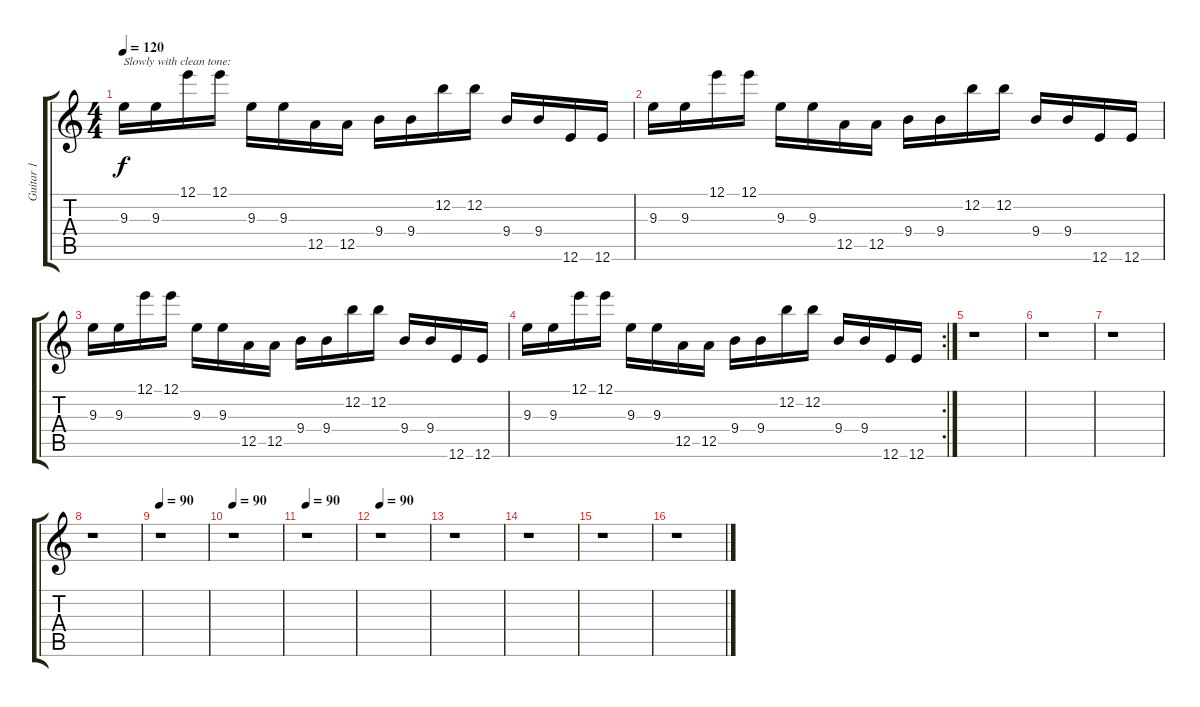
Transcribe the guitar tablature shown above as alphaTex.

\track ("Guitar 1" "Guitar 1") {instrument acousticguitarnylon}
\staff {score tabs}
\tuning (E4 B3 G3 D3 A2 E2) {hide}
\ts (4 4)
\tempo 120
\clef g2
\ks c
9.3.16{txt "Slowly with clean tone:" dy f instrument acousticguitarnylon} 9.3.16 12.1.16 12.1.16 9.3.16 9.3.16 12.5.16 12.5.16 9.4.16 9.4.16 12.2.16 12.2.16 9.4.16 9.4.16 12.6.16 12.6.16 |
9.3.16 9.3.16 12.1.16 12.1.16 9.3.16 9.3.16 12.5.16 12.5.16 9.4.16 9.4.16 12.2.16 12.2.16 9.4.16 9.4.16 12.6.16 12.6.16 |
9.3.16 9.3.16 12.1.16 12.1.16 9.3.16 9.3.16 12.5.16 12.5.16 9.4.16 9.4.16 12.2.16 12.2.16 9.4.16 9.4.16 12.6.16 12.6.16 |
\rc 2
9.3.16 9.3.16 12.1.16 12.1.16 9.3.16 9.3.16 12.5.16 12.5.16 9.4.16 9.4.16 12.2.16 12.2.16 9.4.16 9.4.16 12.6.16 12.6.16 |
r.1 |
r.1 |
r.1 |
r.1 |
\tempo 90
r.1 |
\tempo 90
r.1 |
\tempo 90
r.1 |
\tempo 90
r.1 |
r.1 |
r.1 |
r.1 |
r.1
